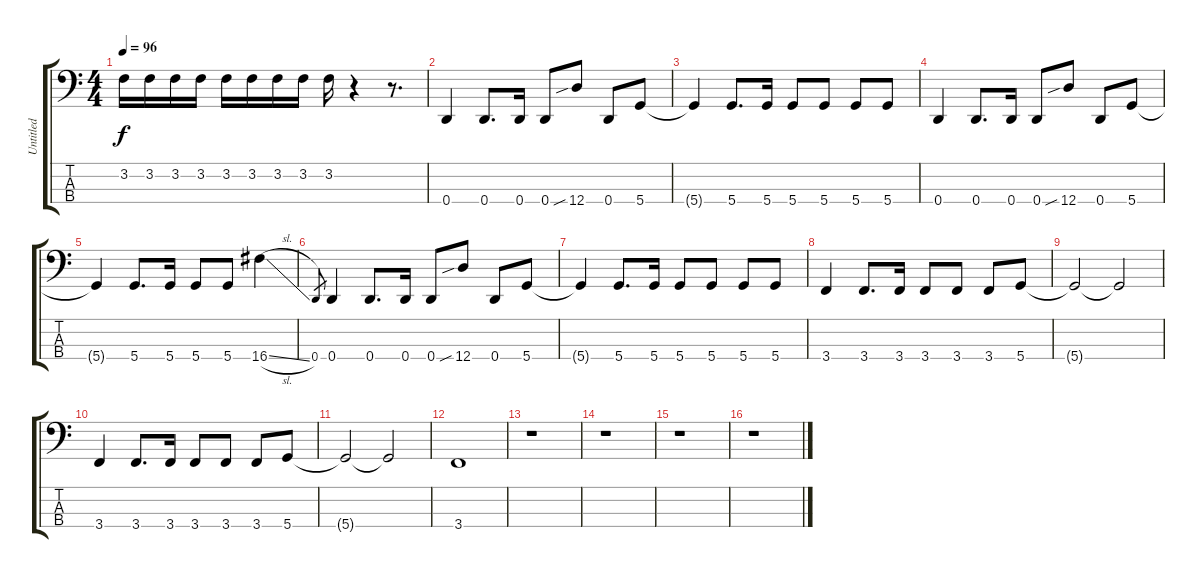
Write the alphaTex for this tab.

\track ("Untitled" "Untitled") {instrument electricbassfinger}
\staff {score tabs}
\tuning (G2 D2 A1 D1) {hide}
\ts (4 4)
\tempo 96
\clef f4
\ks c
3.2{t}.16{dy f} 3.2.16 3.2.16 3.2.16 3.2.16 3.2.16 3.2.16 3.2.16 3.2.16 r.4 r.8{d} |
0.4.4 0.4.8{d} 0.4.16 0.4.8 12.4{sib}.8 0.4.8 5.4.8 |
5.4{t}.4 5.4.8{d} 5.4.16 5.4.8 5.4.8 5.4.8 5.4.8 |
0.4.4 0.4.8{d} 0.4.16 0.4.8 12.4{sib}.8 0.4.8 5.4.8 |
5.4{t}.4 5.4.8{d} 5.4.16 5.4.8 5.4.8 16.4{sl}.4 |
0.4.8{gr} 0.4.4 0.4.8{d} 0.4.16 0.4.8 12.4{sib}.8 0.4.8 5.4.8 |
5.4{t}.4 5.4.8{d} 5.4.16 5.4.8 5.4.8 5.4.8 5.4.8 |
3.4.4 3.4.8{d} 3.4.16 3.4.8 3.4.8 3.4.8 5.4.8 |
5.4{t}.2 5.4{t}.2 |
3.4.4 3.4.8{d} 3.4.16 3.4.8 3.4.8 3.4.8 5.4.8 |
5.4{t}.2 5.4{t}.2 |
3.4.1 |
r.1 |
r.1 |
r.1 |
r.1
